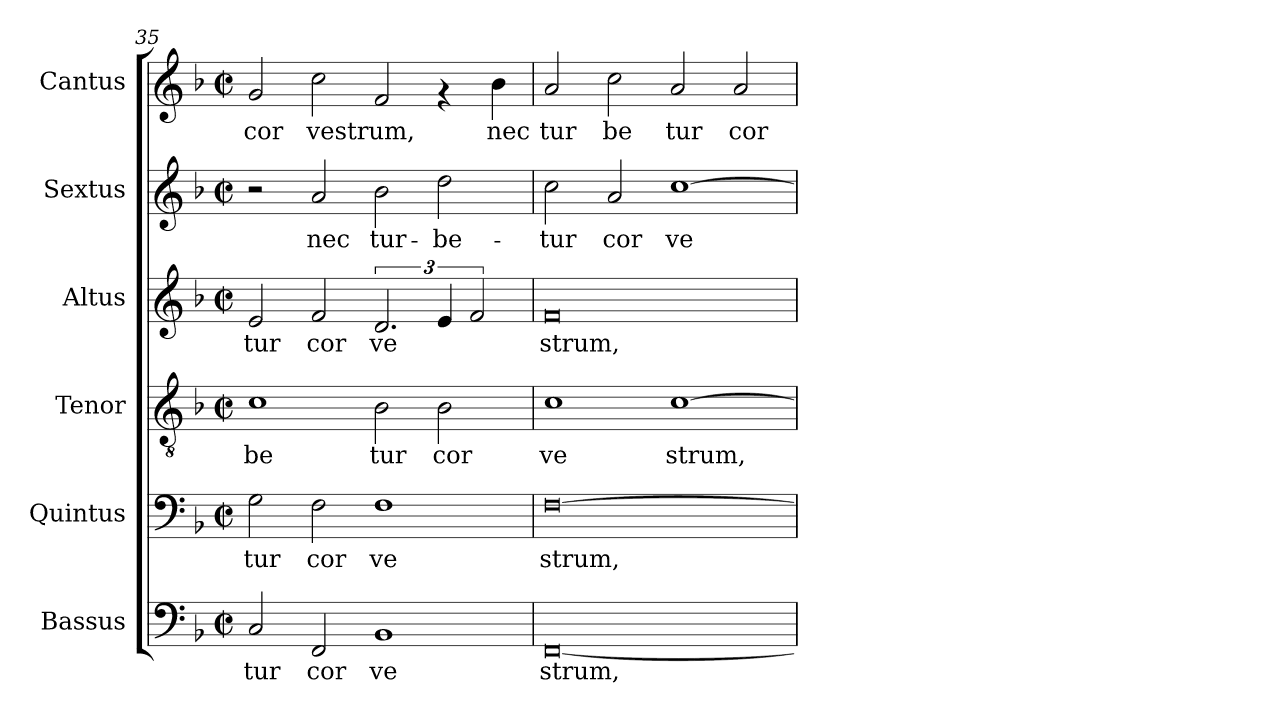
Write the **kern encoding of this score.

**kern	**text	**kern	**text	**kern	**text	**kern	**text	**kern	**text	**kern	**text
*part6	*part6	*part5	*part5	*part4	*part4	*part3	*part3	*part2	*part2	*part1	*part1
*staff6	*staff6	*staff5	*staff5	*staff4	*staff4	*staff3	*staff3	*staff2	*staff2	*staff1	*staff1
*I"Bassus	*	*I"Quintus	*	*I"Tenor	*	*I"Altus	*	*I"Sextus	*	*I"Cantus	*
*clefF4	*	*clefF4	*	*clefGv2	*	*clefG2	*	*clefG2	*	*clefG2	*
*k[b-]	*	*k[b-]	*	*k[b-]	*	*k[b-]	*	*k[b-]	*	*k[b-]	*
*F:	*	*F:	*	*F:	*	*F:	*	*F:	*	*F:	*
*M2/2	*	*M2/2	*	*M2/2	*	*M2/2	*	*M2/2	*	*M2/2	*
*met(c|)	*	*met(c|)	*	*met(c|)	*	*met(c|)	*	*met(c|)	*	*met(c|)	*
=35	=35	=35	=35	=35	=35	=35	=35	=35	=35	=35	=35
!	!LO:LY:b	!	!LO:LY:b:cj	!	!LO:LY:b	!	!LO:LY:b:cj	!	!	!	!LO:LY:b
2C/	tur	2G\	tur	1c	be	2e/	tur	2r	.	2g/	cor
!	!LO:LY:b	!	!LO:LY:b:cj	!	!	!	!LO:LY:b:cj	!	!LO:LY:b	!	!LO:LY:b
2FF/	cor	2F\	cor	.	.	2f/	cor	2a/	nec	2cc\	vestrum,
!	!LO:LY:b	!	!LO:LY:b:cj	!	!LO:LY:b	!	!LO:LY:b:cj	!	!LO:LY:b	!	!LO:LY:b
1BB-	ve	1F	ve	2B-\	tur	3.d/	ve	2b-\	tur-	2f/	.
!	!	!	!	!	!LO:LY:b	!	!LO:LY:b:cj	!	!LO:LY:b	!	!
.	.	.	.	2B-\	cor	6e/	.	2dd\	-be-	4rf	.
!	!	!	!	!	!	!	!LO:LY:b:cj	!	!	!	!
.	.	.	.	.	.	3f/	.	.	.	.	.
!	!	!	!	!	!	!	!	!	!	!	!LO:LY:b
.	.	.	.	.	.	.	.	.	.	4b-\	nec
=36	=36	=36	=36	=36	=36	=36	=36	=36	=36	=36	=36
!	!LO:LY:b	!	!LO:LY:b:cj	!	!LO:LY:b	!	!LO:LY:b:cj	!	!LO:LY:b	!	!LO:LY:b
[<0FF	strum,	[<0F	strum,	1c	ve	0f	strum,	2cc\	-tur	2a/	tur
!	!	!	!	!	!	!	!	!	!LO:LY:b	!	!LO:LY:b
.	.	.	.	.	.	.	.	2a/	cor	2cc\	be
!	!	!	!	!	!LO:LY:b	!	!	!	!LO:LY:b	!	!LO:LY:b
.	.	.	.	[<1c	strum,	.	.	[<1cc	ve-	2a/	tur
!	!	!	!	!	!	!	!	!	!	!	!LO:LY:b
.	.	.	.	.	.	.	.	.	.	2a/	cor
=	=	=	=	=	=	=	=	=	=	=	=
*-	*-	*-	*-	*-	*-	*-	*-	*-	*-	*-	*-
